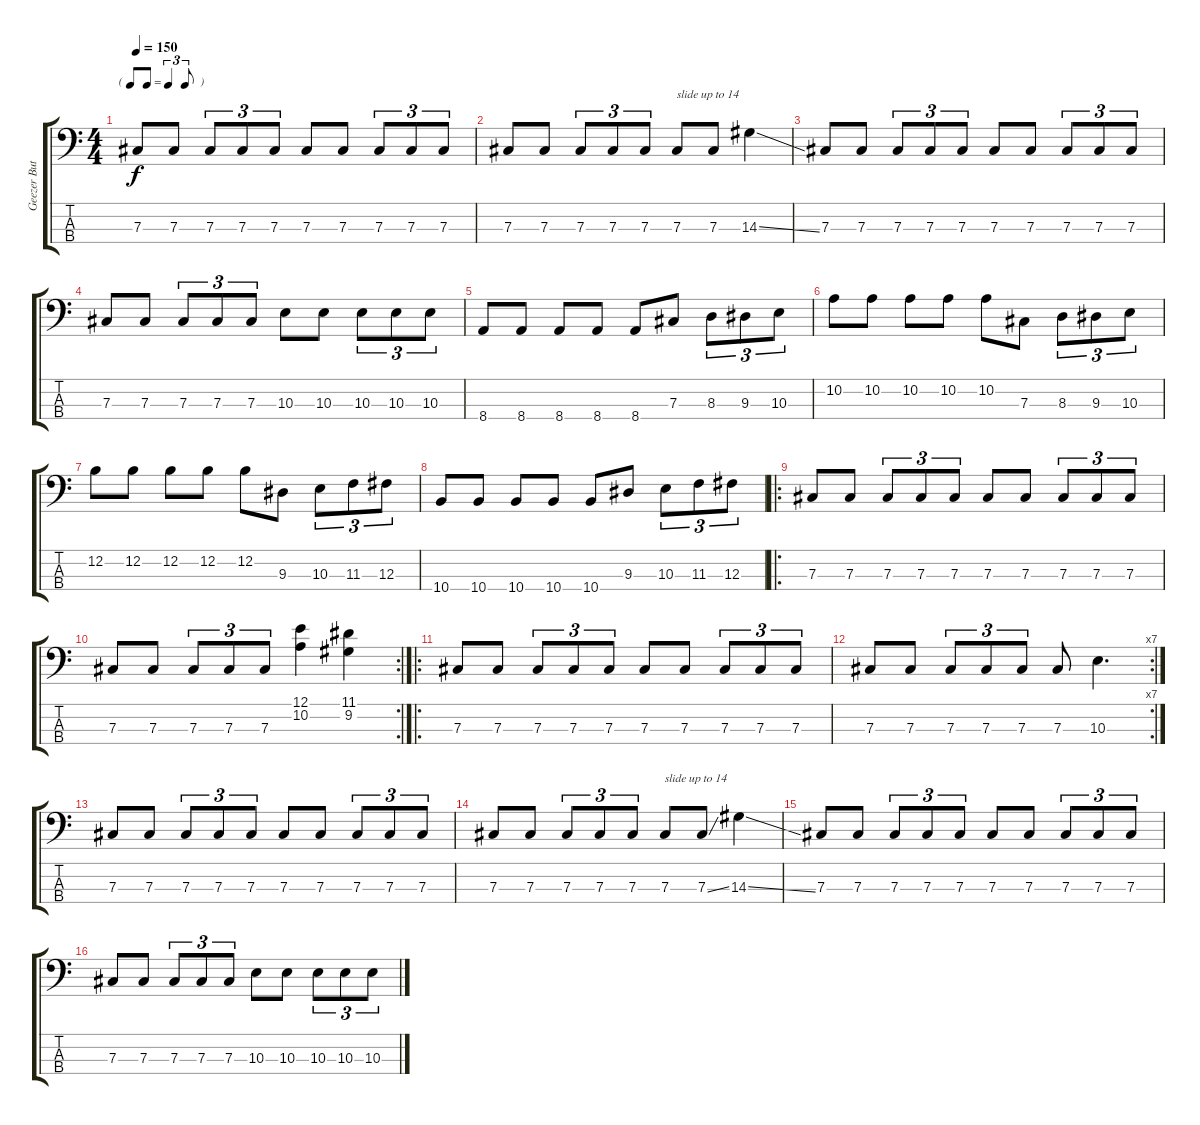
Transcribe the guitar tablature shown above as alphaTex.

\track ("Geezer Butler" "Geezer But") {instrument electricbassfinger}
\staff {score tabs}
\tuning (E2 B1 Gb1 Db1) {hide}
\ts (4 4)
\tf triplet8th
\tempo 150
\clef f4
\ks c
7.3.8{dy f} 7.3.8 7.3.8{tu (3 2)} 7.3.8{tu (3 2)} 7.3.8{tu (3 2)} 7.3.8 7.3.8 7.3.8{tu (3 2)} 7.3.8{tu (3 2)} 7.3.8{tu (3 2)} |
7.3.8 7.3.8 7.3.8{tu (3 2)} 7.3.8{tu (3 2)} 7.3.8{tu (3 2)} 7.3.8{txt "slide up to 14"} 7.3.8 14.3{ss}.4 |
7.3.8 7.3.8 7.3.8{tu (3 2)} 7.3.8{tu (3 2)} 7.3.8{tu (3 2)} 7.3.8 7.3.8 7.3.8{tu (3 2)} 7.3.8{tu (3 2)} 7.3.8{tu (3 2)} |
7.3.8 7.3.8 7.3.8{tu (3 2)} 7.3.8{tu (3 2)} 7.3.8{tu (3 2)} 10.3.8 10.3.8 10.3.8{tu (3 2)} 10.3.8{tu (3 2)} 10.3.8{tu (3 2)} |
8.4.8 8.4.8 8.4.8 8.4.8 8.4.8 7.3.8 8.3.8{tu (3 2)} 9.3.8{tu (3 2)} 10.3.8{tu (3 2)} |
10.2.8 10.2.8 10.2.8 10.2.8 10.2.8 7.3.8 8.3.8{tu (3 2)} 9.3.8{tu (3 2)} 10.3.8{tu (3 2)} |
12.2.8 12.2.8 12.2.8 12.2.8 12.2.8 9.3.8 10.3.8{tu (3 2)} 11.3.8{tu (3 2)} 12.3.8{tu (3 2)} |
10.4.8 10.4.8 10.4.8 10.4.8 10.4.8 9.3.8 10.3.8{tu (3 2)} 11.3.8{tu (3 2)} 12.3.8{tu (3 2)} |
\ro
7.3.8 7.3.8 7.3.8{tu (3 2)} 7.3.8{tu (3 2)} 7.3.8{tu (3 2)} 7.3.8 7.3.8 7.3.8{tu (3 2)} 7.3.8{tu (3 2)} 7.3.8{tu (3 2)} |
\rc 2
7.3.8 7.3.8 7.3.8{tu (3 2)} 7.3.8{tu (3 2)} 7.3.8{tu (3 2)} (12.1 10.2).4 (11.1 9.2).4 |
\ro
7.3.8 7.3.8 7.3.8{tu (3 2)} 7.3.8{tu (3 2)} 7.3.8{tu (3 2)} 7.3.8 7.3.8 7.3.8{tu (3 2)} 7.3.8{tu (3 2)} 7.3.8{tu (3 2)} |
\rc 7
7.3.8 7.3.8 7.3.8{tu (3 2)} 7.3.8{tu (3 2)} 7.3.8{tu (3 2)} 7.3.8 10.3.4{d} |
7.3.8 7.3.8 7.3.8{tu (3 2)} 7.3.8{tu (3 2)} 7.3.8{tu (3 2)} 7.3.8 7.3.8 7.3.8{tu (3 2)} 7.3.8{tu (3 2)} 7.3.8{tu (3 2)} |
7.3.8 7.3.8 7.3.8{tu (3 2)} 7.3.8{tu (3 2)} 7.3.8{tu (3 2)} 7.3.8{txt "slide up to 14"} 7.3{ss}.8 14.3{ss}.4 |
7.3.8 7.3.8 7.3.8{tu (3 2)} 7.3.8{tu (3 2)} 7.3.8{tu (3 2)} 7.3.8 7.3.8 7.3.8{tu (3 2)} 7.3.8{tu (3 2)} 7.3.8{tu (3 2)} |
7.3.8 7.3.8 7.3.8{tu (3 2)} 7.3.8{tu (3 2)} 7.3.8{tu (3 2)} 10.3.8 10.3.8 10.3.8{tu (3 2)} 10.3.8{tu (3 2)} 10.3.8{tu (3 2)}
